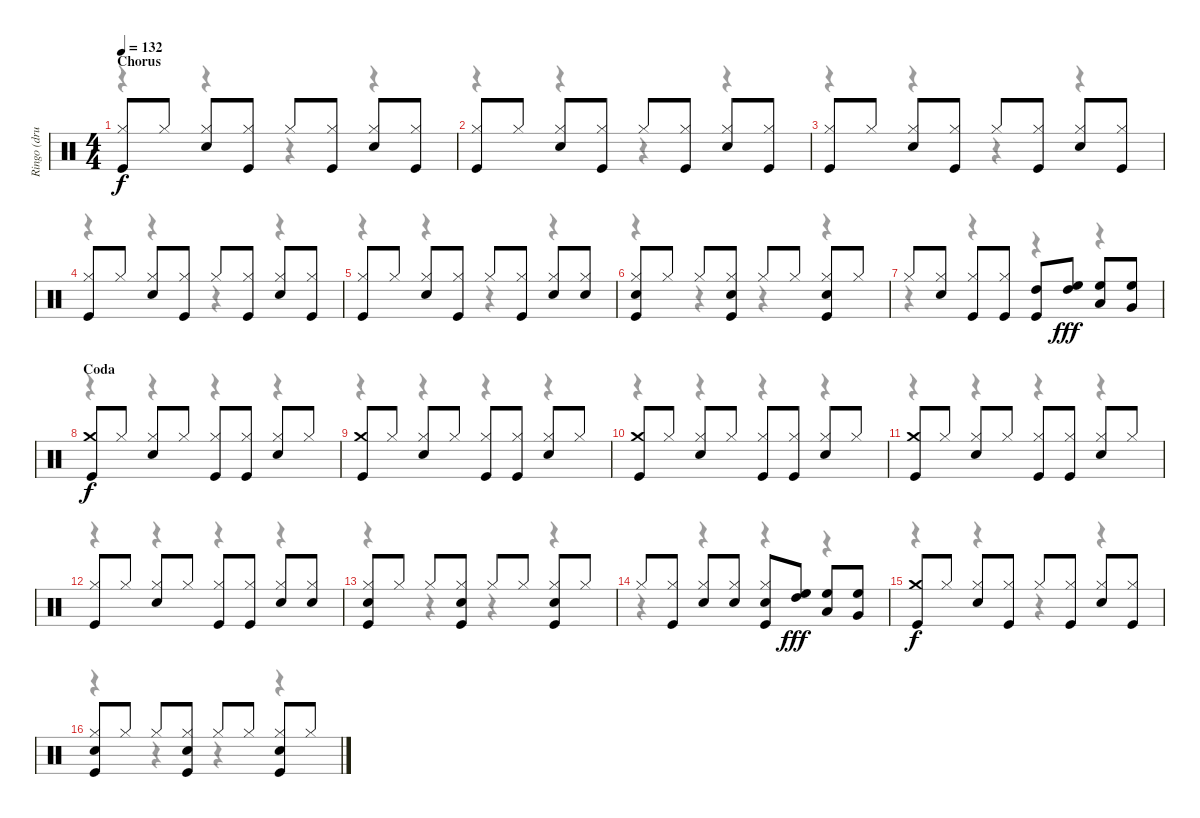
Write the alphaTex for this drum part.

\track ("Ringo (drums)" "Ringo (dru") {instrument percussion}
\staff {score}
\articulation defaults
\voice
\ts (4 4)
\section ("" "Chorus")
\tempo 132
\clef neutral
\ks c
("Hi-Hat (closed)" "Kick (hit)").8{dy f} "Hi-Hat (closed)".8 ("Hi-Hat (closed)" "Snare (hit) 2").8 ("Hi-Hat (closed)" "Kick (hit)").8 "Hi-Hat (closed)".8 ("Hi-Hat (closed)" "Kick (hit)").8 ("Hi-Hat (closed)" "Snare (hit) 2").8 ("Hi-Hat (closed)" "Kick (hit)").8 |
("Hi-Hat (closed)" "Kick (hit)").8 "Hi-Hat (closed)".8 ("Hi-Hat (closed)" "Snare (hit) 2").8 ("Hi-Hat (closed)" "Kick (hit)").8 "Hi-Hat (closed)".8 ("Hi-Hat (closed)" "Kick (hit)").8 ("Hi-Hat (closed)" "Snare (hit) 2").8 ("Hi-Hat (closed)" "Kick (hit)").8 |
("Hi-Hat (closed)" "Kick (hit)").8 "Hi-Hat (closed)".8 ("Hi-Hat (closed)" "Snare (hit) 2").8 ("Hi-Hat (closed)" "Kick (hit)").8 "Hi-Hat (closed)".8 ("Hi-Hat (closed)" "Kick (hit)").8 ("Hi-Hat (closed)" "Snare (hit) 2").8 ("Hi-Hat (closed)" "Kick (hit)").8 |
("Hi-Hat (closed)" "Kick (hit)").8 "Hi-Hat (closed)".8 ("Hi-Hat (closed)" "Snare (hit) 2").8 ("Hi-Hat (closed)" "Kick (hit)").8 "Hi-Hat (closed)".8 ("Hi-Hat (closed)" "Kick (hit)").8 ("Hi-Hat (closed)" "Snare (hit) 2").8 ("Hi-Hat (closed)" "Kick (hit)").8 |
("Hi-Hat (closed)" "Kick (hit)").8 "Hi-Hat (closed)".8 ("Hi-Hat (closed)" "Snare (hit) 2").8 ("Hi-Hat (closed)" "Kick (hit)").8 "Hi-Hat (closed)".8 ("Hi-Hat (closed)" "Kick (hit)").8 ("Hi-Hat (closed)" "Snare (hit) 2").8 ("Hi-Hat (closed)" "Snare (hit) 2").8 |
("Hi-Hat (closed)" "Kick (hit)" "Snare (hit) 2").8 "Hi-Hat (closed)".8 "Hi-Hat (closed)".8 ("Hi-Hat (closed)" "Kick (hit)" "Snare (hit) 2").8 "Hi-Hat (closed)".8 "Hi-Hat (closed)".8 ("Hi-Hat (closed)" "Snare (hit) 2" "Kick (hit)").8 "Hi-Hat (closed)".8 |
"Hi-Hat (closed)".8 ("Hi-Hat (closed)" "Snare (hit) 2").8 ("Hi-Hat (closed)" "Kick (hit)").8 ("Hi-Hat (closed)" "Kick (hit)").8 ("Kick (hit)" "High Tom (hit)").8 ("High Tom (hit)" "High Floor Tom (hit)").8{dy fff} ("High Floor Tom (hit)" "Low Tom (hit)").8 ("High Floor Tom (hit)" "Very Low Tom (hit)").8 |
\section ("" "Coda")
("Crash medium (hit)" "Kick (hit)").8{dy f} "Hi-Hat (closed)".8 ("Hi-Hat (closed)" "Snare (hit) 2").8 "Hi-Hat (closed)".8 ("Hi-Hat (closed)" "Kick (hit)").8 ("Hi-Hat (closed)" "Kick (hit)").8 ("Hi-Hat (closed)" "Snare (hit) 2").8 "Hi-Hat (closed)".8 |
("Crash medium (hit)" "Kick (hit)").8 "Hi-Hat (closed)".8 ("Hi-Hat (closed)" "Snare (hit) 2").8 "Hi-Hat (closed)".8 ("Hi-Hat (closed)" "Kick (hit)").8 ("Hi-Hat (closed)" "Kick (hit)").8 ("Hi-Hat (closed)" "Snare (hit) 2").8 "Hi-Hat (closed)".8 |
("Crash medium (hit)" "Kick (hit)").8 "Hi-Hat (closed)".8 ("Hi-Hat (closed)" "Snare (hit) 2").8 "Hi-Hat (closed)".8 ("Hi-Hat (closed)" "Kick (hit)").8 ("Hi-Hat (closed)" "Kick (hit)").8 ("Hi-Hat (closed)" "Snare (hit) 2").8 "Hi-Hat (closed)".8 |
("Crash medium (hit)" "Kick (hit)").8 "Hi-Hat (closed)".8 ("Hi-Hat (closed)" "Snare (hit) 2").8 "Hi-Hat (closed)".8 ("Hi-Hat (closed)" "Kick (hit)").8 ("Hi-Hat (closed)" "Kick (hit)").8 ("Hi-Hat (closed)" "Snare (hit) 2").8 "Hi-Hat (closed)".8 |
("Hi-Hat (closed)" "Kick (hit)").8 "Hi-Hat (closed)".8 ("Hi-Hat (closed)" "Snare (hit) 2").8 "Hi-Hat (closed)".8 ("Hi-Hat (closed)" "Kick (hit)").8 ("Hi-Hat (closed)" "Kick (hit)").8 ("Hi-Hat (closed)" "Snare (hit) 2").8 ("Hi-Hat (closed)" "Snare (hit) 2").8 |
("Hi-Hat (closed)" "Snare (hit) 2" "Kick (hit)").8 "Hi-Hat (closed)".8 "Hi-Hat (closed)".8 ("Hi-Hat (closed)" "Snare (hit) 2" "Kick (hit)").8 "Hi-Hat (closed)".8 "Hi-Hat (closed)".8 ("Hi-Hat (closed)" "Snare (hit) 2" "Kick (hit)").8 "Hi-Hat (closed)".8 |
"Hi-Hat (closed)".8 ("Hi-Hat (closed)" "Kick (hit)").8 ("Hi-Hat (closed)" "Snare (hit) 2").8 ("Hi-Hat (closed)" "Snare (hit) 2").8 ("Hi-Hat (closed)" "Snare (hit) 2" "Kick (hit)").8 ("High Tom (hit)" "High Floor Tom (hit)").8{dy fff} ("High Floor Tom (hit)" "Low Tom (hit)").8 ("High Floor Tom (hit)" "Very Low Tom (hit)").8 |
("Crash medium (hit)" "Kick (hit)").8{dy f} "Hi-Hat (closed)".8 ("Hi-Hat (closed)" "Snare (hit) 2").8 ("Hi-Hat (closed)" "Kick (hit)").8 "Hi-Hat (closed)".8 ("Hi-Hat (closed)" "Kick (hit)").8 ("Hi-Hat (closed)" "Snare (hit) 2").8 ("Hi-Hat (closed)" "Kick (hit)").8 |
("Hi-Hat (closed)" "Snare (hit) 2" "Kick (hit)").8 "Hi-Hat (closed)".8 "Hi-Hat (closed)".8 ("Hi-Hat (closed)" "Snare (hit) 2" "Kick (hit)").8 "Hi-Hat (closed)".8 "Hi-Hat (closed)".8 ("Hi-Hat (closed)" "Snare (hit) 2" "Kick (hit)").8 "Hi-Hat (closed)".8
\voice
\clef neutral
\ottava regular
\simile none
\ks c
r.4{dy f} r.4 r.4 r.4 |
r.4 r.4 r.4 r.4 |
r.4 r.4 r.4 r.4 |
r.4 r.4 r.4 r.4 |
r.4 r.4 r.4 r.4 |
r.4 r.4 r.4 r.4 |
r.4 r.4 r.4 r.4 |
r.4 r.4 r.4 r.4 |
r.4 r.4 r.4 r.4 |
r.4 r.4 r.4 r.4 |
r.4 r.4 r.4 r.4 |
r.4 r.4 r.4 r.4 |
r.4 r.4 r.4 r.4 |
r.4 r.4 r.4 r.4 |
r.4 r.4 r.4 r.4 |
r.4 r.4 r.4 r.4
